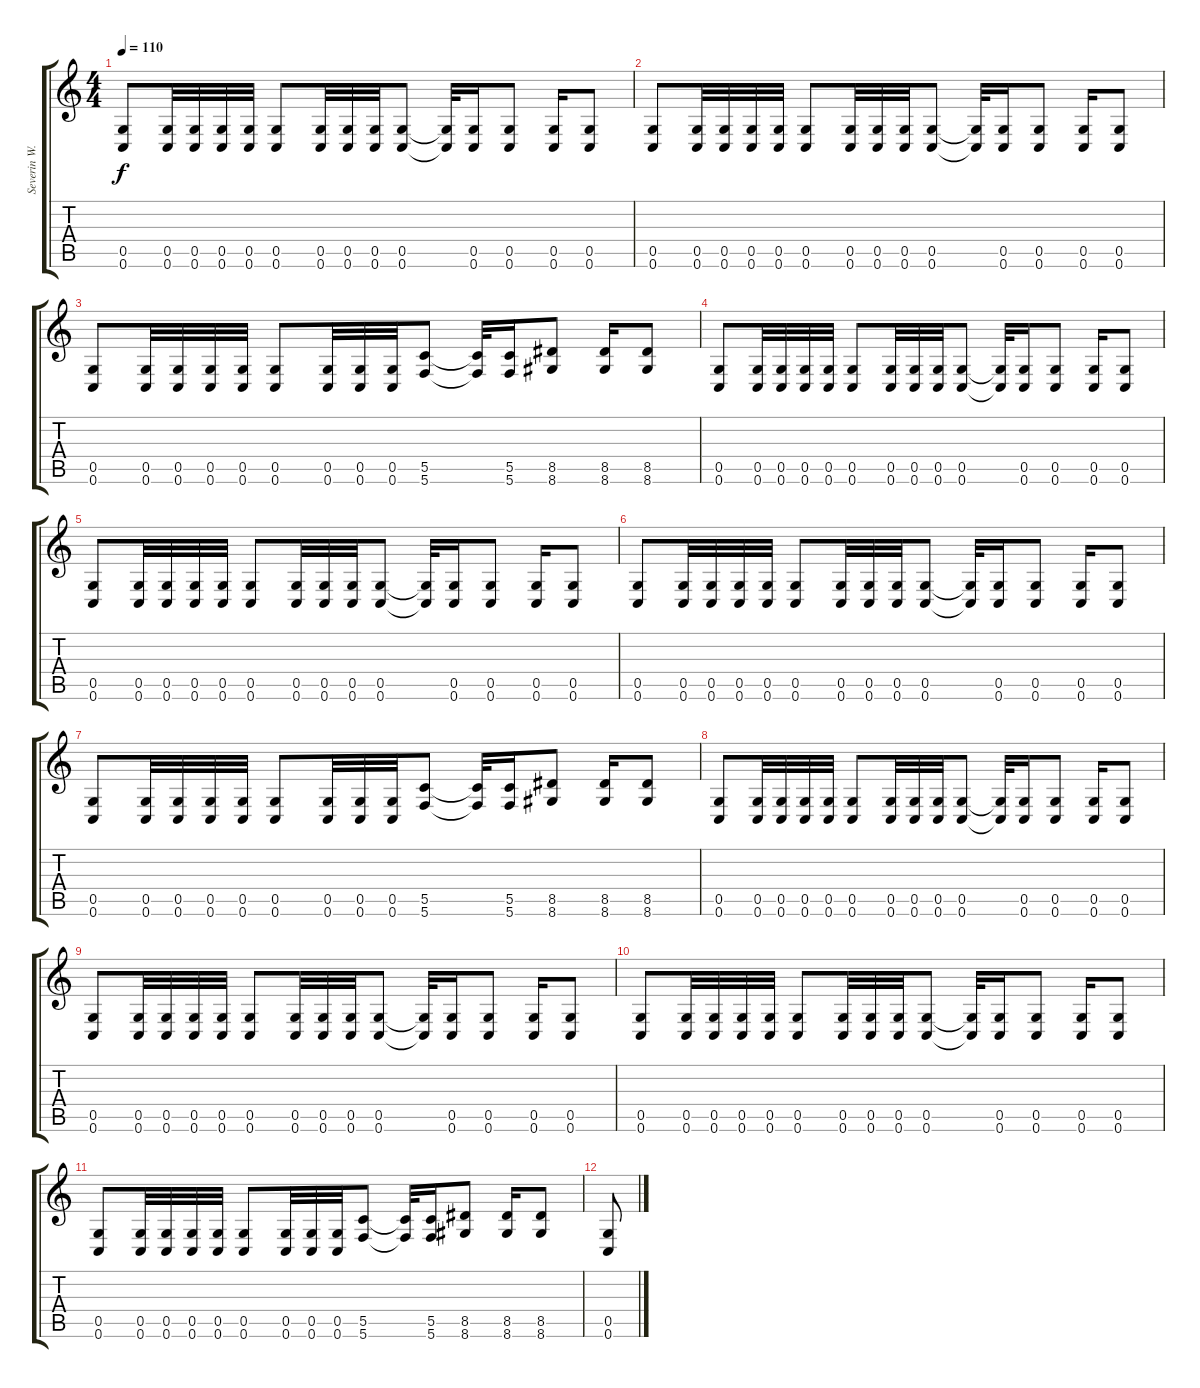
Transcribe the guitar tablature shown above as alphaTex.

\track ("Severin W." "Severin W.") {instrument distortionguitar}
\staff {score tabs}
\tuning (D4 A3 F3 C3 G2 C2) {hide}
\ts (4 4)
\tempo 110
\clef g2
\ks c
(0.5 0.6).8{dy f} (0.5 0.6).32 (0.5 0.6).32 (0.5 0.6).32 (0.5 0.6).32 (0.5 0.6).8 (0.5 0.6).32 (0.5 0.6).32 (0.5 0.6).32 (0.5 0.6).8 (0.5{t} 0.6{t}).32 (0.5 0.6).16 (0.5 0.6).8 (0.5 0.6).16 (0.5 0.6).8 |
(0.5 0.6).8 (0.5 0.6).32 (0.5 0.6).32 (0.5 0.6).32 (0.5 0.6).32 (0.5 0.6).8 (0.5 0.6).32 (0.5 0.6).32 (0.5 0.6).32 (0.5 0.6).8 (0.5{t} 0.6{t}).32 (0.5 0.6).16 (0.5 0.6).8 (0.5 0.6).16 (0.5 0.6).8 |
(0.5 0.6).8 (0.5 0.6).32 (0.5 0.6).32 (0.5 0.6).32 (0.5 0.6).32 (0.5 0.6).8 (0.5 0.6).32 (0.5 0.6).32 (0.5 0.6).32 (5.5 5.6).8 (5.5{t} 5.6{t}).32 (5.5 5.6).16 (8.5 8.6).8 (8.5 8.6).16 (8.5 8.6).8 |
(0.5 0.6).8 (0.5 0.6).32 (0.5 0.6).32 (0.5 0.6).32 (0.5 0.6).32 (0.5 0.6).8 (0.5 0.6).32 (0.5 0.6).32 (0.5 0.6).32 (0.5 0.6).8 (0.5{t} 0.6{t}).32 (0.5 0.6).16 (0.5 0.6).8 (0.5 0.6).16 (0.5 0.6).8 |
(0.5 0.6).8 (0.5 0.6).32 (0.5 0.6).32 (0.5 0.6).32 (0.5 0.6).32 (0.5 0.6).8 (0.5 0.6).32 (0.5 0.6).32 (0.5 0.6).32 (0.5 0.6).8 (0.5{t} 0.6{t}).32 (0.5 0.6).16 (0.5 0.6).8 (0.5 0.6).16 (0.5 0.6).8 |
(0.5 0.6).8 (0.5 0.6).32 (0.5 0.6).32 (0.5 0.6).32 (0.5 0.6).32 (0.5 0.6).8 (0.5 0.6).32 (0.5 0.6).32 (0.5 0.6).32 (0.5 0.6).8 (0.5{t} 0.6{t}).32 (0.5 0.6).16 (0.5 0.6).8 (0.5 0.6).16 (0.5 0.6).8 |
(0.5 0.6).8 (0.5 0.6).32 (0.5 0.6).32 (0.5 0.6).32 (0.5 0.6).32 (0.5 0.6).8 (0.5 0.6).32 (0.5 0.6).32 (0.5 0.6).32 (5.5 5.6).8 (5.5{t} 5.6{t}).32 (5.5 5.6).16 (8.5 8.6).8 (8.5 8.6).16 (8.5 8.6).8 |
(0.5 0.6).8 (0.5 0.6).32 (0.5 0.6).32 (0.5 0.6).32 (0.5 0.6).32 (0.5 0.6).8 (0.5 0.6).32 (0.5 0.6).32 (0.5 0.6).32 (0.5 0.6).8 (0.5{t} 0.6{t}).32 (0.5 0.6).16 (0.5 0.6).8 (0.5 0.6).16 (0.5 0.6).8 |
(0.5 0.6).8 (0.5 0.6).32 (0.5 0.6).32 (0.5 0.6).32 (0.5 0.6).32 (0.5 0.6).8 (0.5 0.6).32 (0.5 0.6).32 (0.5 0.6).32 (0.5 0.6).8 (0.5{t} 0.6{t}).32 (0.5 0.6).16 (0.5 0.6).8 (0.5 0.6).16 (0.5 0.6).8 |
(0.5 0.6).8 (0.5 0.6).32 (0.5 0.6).32 (0.5 0.6).32 (0.5 0.6).32 (0.5 0.6).8 (0.5 0.6).32 (0.5 0.6).32 (0.5 0.6).32 (0.5 0.6).8 (0.5{t} 0.6{t}).32 (0.5 0.6).16 (0.5 0.6).8 (0.5 0.6).16 (0.5 0.6).8 |
(0.5 0.6).8 (0.5 0.6).32 (0.5 0.6).32 (0.5 0.6).32 (0.5 0.6).32 (0.5 0.6).8 (0.5 0.6).32 (0.5 0.6).32 (0.5 0.6).32 (5.5 5.6).8 (5.5{t} 5.6{t}).32 (5.5 5.6).16 (8.5 8.6).8 (8.5 8.6).16 (8.5 8.6).8 |
(0.5 0.6).8
